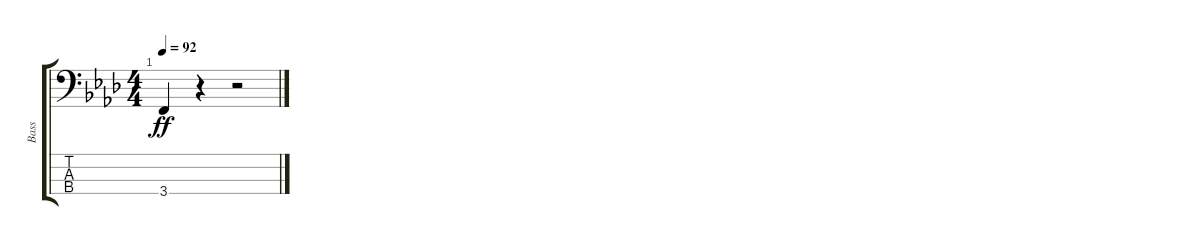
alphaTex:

\track ("Bass" "Bass") {instrument electricbasspick}
\staff {score tabs}
\tuning (G2 D2 A1 D1) {hide}
\ts (4 4)
\tempo 92
\clef f4
\ks ab
3.4.4{dy ff} r.4 r.2
